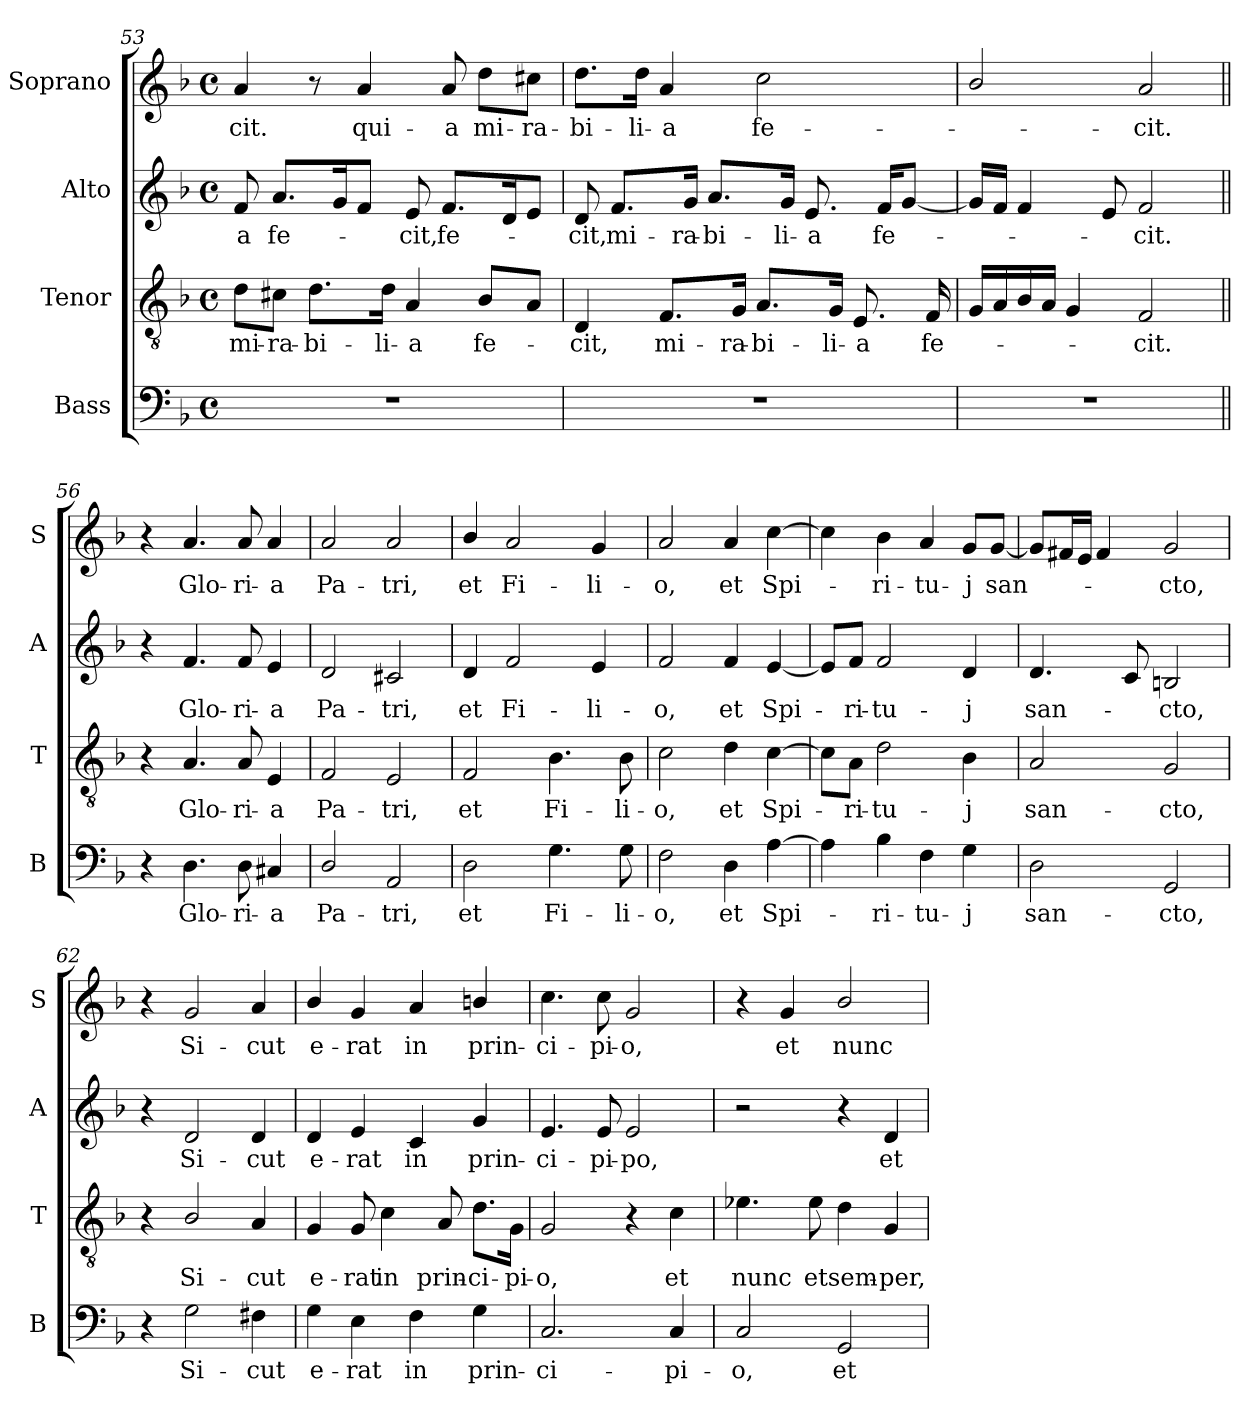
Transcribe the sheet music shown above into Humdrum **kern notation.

**kern	**text	**kern	**text	**kern	**text	**kern	**text
*part4	*part4	*part3	*part3	*part2	*part2	*part1	*part1
*staff4	*staff4	*staff3	*staff3	*staff2	*staff2	*staff1	*staff1
*I"Bass	*	*I"Tenor	*	*I"Alto	*	*I"Soprano	*
*I'B	*	*I'T	*	*I'A	*	*I'S	*
!!LO:LB:g=z
*clefF4	*	*clefGv2	*	*clefG2	*	*clefG2	*
*k[b-]	*	*k[b-]	*	*k[b-]	*	*k[b-]	*
*F:	*	*F:	*	*F:	*	*F:	*
*M4/4	*	*M4/4	*	*M4/4	*	*M4/4	*
*met(c)	*	*met(c)	*	*met(c)	*	*met(c)	*
=53	=53	=53	=53	=53	=53	=53	=53
!	!	!	!LO:LY:b	!	!LO:LY:b	!	!LO:LY:b
1r	.	8d\L	mi-	8f/	-a	4a/	-cit.
!	!	!	!LO:LY:b	!	!LO:LY:b	!	!
.	.	8c#X\J	-ra-	8.a/L	fe-	.	.
!	!	!	!LO:LY:b	!	!	!	!
.	.	8.d\L	-bi-	.	.	8r	.
.	.	.	.	16g/k	.	.	.
!	!	!	!	!	!	!	!LO:LY:b
.	.	.	.	8f/J	.	4a/	qui-
!	!	!	!LO:LY:b	!	!	!	!
.	.	16d\Jk	-li-	.	.	.	.
!	!	!	!LO:LY:b	!	!LO:LY:b	!	!
.	.	4A/	-a	8e/	-cit,	.	.
!	!	!	!	!	!LO:LY:b	!	!LO:LY:b
.	.	.	.	8.f/L	fe-	8a/	-a
!	!	!	!LO:LY:b	!	!	!	!LO:LY:b
.	.	8B-/L	fe-	.	.	8dd\L	mi-
.	.	.	.	16d/k	.	.	.
!	!	!	!	!	!	!	!LO:LY:b
.	.	8A/J	.	8e/J	.	8cc#X\J	-ra-
=54	=54	=54	=54	=54	=54	=54	=54
!	!	!	!LO:LY:b	!	!LO:LY:b	!	!LO:LY:b
1r	.	4D/	-cit,	8d/	-cit,	8.dd\L	-bi-
!	!	!	!	!	!LO:LY:b	!	!
.	.	.	.	8.f/L	mi-	.	.
!	!	!	!	!	!	!	!LO:LY:b
.	.	.	.	.	.	16dd\Jk	-li-
!	!	!	!LO:LY:b	!	!	!	!LO:LY:b
.	.	8.F/L	mi-	.	.	4a/	-a
!	!	!	!	!	!LO:LY:b	!	!
.	.	.	.	16g/Jk	-ra-	.	.
!	!	!	!	!	!LO:LY:b	!	!
.	.	.	.	8.a/L	-bi-	.	.
!	!	!	!LO:LY:b	!	!	!	!
.	.	16G/Jk	-ra-	.	.	.	.
!	!	!	!LO:LY:b	!	!	!	!LO:LY:b
.	.	8.A/L	-bi-	.	.	2cc\	fe-
!	!	!	!	!	!LO:LY:b	!	!
.	.	.	.	16g/Jk	-li-	.	.
!	!	!	!	!	!LO:LY:b	!	!
.	.	.	.	8.e/	-a	.	.
!	!	!	!LO:LY:b	!	!	!	!
.	.	16G/Jk	-li-	.	.	.	.
!	!	!	!LO:LY:b	!	!	!	!
.	.	8.E/	-a	.	.	.	.
!	!	!	!	!	!LO:LY:b	!	!
.	.	.	.	16f/KL	fe-	.	.
.	.	.	.	[8g/J	.	.	.
!	!	!	!LO:LY:b	!	!	!	!
.	.	16F/	fe-	.	.	.	.
=55	=55	=55	=55	=55	=55	=55	=55
1r	.	16G/LL	.	16g/LL]	.	2b-/	.
.	.	16A/	.	16f/JJ	.	.	.
.	.	16B-/	.	4f/	.	.	.
.	.	16A/JJ	.	.	.	.	.
.	.	4G/	.	.	.	.	.
.	.	.	.	8e/	.	.	.
!	!	!	!LO:LY:b	!	!LO:LY:b	!	!LO:LY:b
.	.	2F/	-cit.	2f/	-cit.	2a/	-cit.
!!LO:PB:g=z
=56||	=56||	=56||	=56||	=56||	=56||	=56||	=56||
4r	.	4r	.	4r	.	4r	.
!	!LO:LY:b	!	!LO:LY:b	!	!LO:LY:b	!	!LO:LY:b
4.D\	Glo-	4.A/	Glo-	4.f/	Glo-	4.a/	Glo-
!	!LO:LY:b	!	!LO:LY:b	!	!LO:LY:b	!	!LO:LY:b
8D\	-ri-	8A/	-ri-	8f/	-ri-	8a/	-ri-
!	!LO:LY:b	!	!LO:LY:b	!	!LO:LY:b	!	!LO:LY:b
4C#X/	-a	4E/	-a	4e/	-a	4a/	-a
=57	=57	=57	=57	=57	=57	=57	=57
!	!LO:LY:b	!	!LO:LY:b	!	!LO:LY:b	!	!LO:LY:b
2D/	Pa-	2F/	Pa-	2d/	Pa-	2a/	Pa-
!	!LO:LY:b	!	!LO:LY:b	!	!LO:LY:b	!	!LO:LY:b
2AA/	-tri,	2E/	-tri,	2c#X/	-tri,	2a/	-tri,
=58	=58	=58	=58	=58	=58	=58	=58
!	!LO:LY:b	!	!LO:LY:b	!	!LO:LY:b	!	!LO:LY:b
2D\	et	2F/	et	4d/	et	4b-/	et
!	!	!	!	!	!LO:LY:b	!	!LO:LY:b
.	.	.	.	2f/	Fi-	2a/	Fi-
!	!LO:LY:b	!	!LO:LY:b	!	!	!	!
4.G\	Fi-	4.B-\	Fi-	.	.	.	.
!	!	!	!	!	!LO:LY:b	!	!LO:LY:b
.	.	.	.	4e/	-li-	4g/	-li-
!	!LO:LY:b	!	!LO:LY:b	!	!	!	!
8G\	-li-	8B-\	-li-	.	.	.	.
=59	=59	=59	=59	=59	=59	=59	=59
!	!LO:LY:b	!	!LO:LY:b	!	!LO:LY:b	!	!LO:LY:b
2F\	-o,	2c\	-o,	2f/	-o,	2a/	-o,
!	!LO:LY:b	!	!LO:LY:b	!	!LO:LY:b	!	!LO:LY:b
4D\	et	4d\	et	4f/	et	4a/	et
!	!LO:LY:b	!	!LO:LY:b	!	!LO:LY:b	!	!LO:LY:b
[4A\	Spi-	[4c\	Spi-	[4e/	Spi-	[4cc\	Spi-
=60	=60	=60	=60	=60	=60	=60	=60
4A\]	.	8c\L]	.	8e/L]	.	4cc\]	.
!	!	!	!LO:LY:b	!	!LO:LY:b	!	!
.	.	8A\J	-ri-	8f/J	-ri-	.	.
!	!LO:LY:b	!	!LO:LY:b	!	!LO:LY:b	!	!LO:LY:b
4B-\	-ri-	2d\	-tu-	2f/	-tu-	4b-\	-ri-
!	!LO:LY:b	!	!	!	!	!	!LO:LY:b
4F\	-tu-	.	.	.	.	4a/	-tu-
!	!LO:LY:b	!	!LO:LY:b	!	!LO:LY:b	!	!LO:LY:b
4G\	-j	4B-\	-j	4d/	-j	8g/L	-j
!	!	!	!	!	!	!	!LO:LY:b
.	.	.	.	.	.	[8g/J	san-
=61	=61	=61	=61	=61	=61	=61	=61
!	!LO:LY:b	!	!LO:LY:b	!	!LO:LY:b	!	!
2D\	san-	2A/	san-	4.d/	san-	8g/L]	.
.	.	.	.	.	.	16f#X/L	.
.	.	.	.	.	.	16e/JJ	.
.	.	.	.	.	.	4f#/	.
.	.	.	.	8c/	.	.	.
!	!LO:LY:b	!	!LO:LY:b	!	!LO:LY:b	!	!LO:LY:b
2GG/	-cto,	2G/	-cto,	2Bn/	-cto,	2g/	-cto,
!!LO:LB:g=z
=62	=62	=62	=62	=62	=62	=62	=62
4r	.	4r	.	4r	.	4r	.
!	!LO:LY:b	!	!LO:LY:b	!	!LO:LY:b	!	!LO:LY:b
2G\	Si-	2B-/	Si-	2d/	Si-	2g/	Si-
!	!LO:LY:b	!	!LO:LY:b	!	!LO:LY:b	!	!LO:LY:b
4F#X\	-cut	4A/	-cut	4d/	-cut	4a/	-cut
=63	=63	=63	=63	=63	=63	=63	=63
!	!LO:LY:b	!	!LO:LY:b	!	!LO:LY:b	!	!LO:LY:b
4G\	e-	4G/	e-	4d/	e-	4b-/	e-
!	!LO:LY:b	!	!LO:LY:b	!	!LO:LY:b	!	!LO:LY:b
4E\	-rat	8G/	-rat	4e/	-rat	4g/	-rat
!	!	!	!LO:LY:b	!	!	!	!
.	.	4c\	in	.	.	.	.
!	!LO:LY:b	!	!	!	!LO:LY:b	!	!LO:LY:b
4F\	in	.	.	4c/	in	4a/	in
!	!	!	!LO:LY:b	!	!	!	!
.	.	8A/	prin-	.	.	.	.
!	!LO:LY:b	!	!LO:LY:b	!	!LO:LY:b	!	!LO:LY:b
4G\	prin-	8.d\L	-ci-	4g/	prin-	4bn/	prin-
!	!	!	!LO:LY:b	!	!	!	!
.	.	16G\Jk	-pi-	.	.	.	.
=64	=64	=64	=64	=64	=64	=64	=64
!	!LO:LY:b	!	!LO:LY:b	!	!LO:LY:b	!	!LO:LY:b
2.C/	-ci-	2G/	-o,	4.e/	-ci-	4.cc\	-ci-
!	!	!	!	!	!LO:LY:b	!	!LO:LY:b
.	.	.	.	8e/	-pi-	8cc\	-pi-
!	!	!	!	!	!LO:LY:b	!	!LO:LY:b
.	.	4r	.	2e/	-po,	2g/	-o,
!	!LO:LY:b	!	!LO:LY:b	!	!	!	!
4C/	-pi-	4c\	et	.	.	.	.
=65	=65	=65	=65	=65	=65	=65	=65
!	!LO:LY:b	!	!LO:LY:b	!	!	!	!
2C/	-o,	4.e-X\	nunc	2r	.	4r	.
!	!	!	!	!	!	!	!LO:LY:b
.	.	.	.	.	.	4g/	et
!	!	!	!LO:LY:b	!	!	!	!
.	.	8e-\	et	.	.	.	.
!	!LO:LY:b	!	!LO:LY:b	!	!	!	!LO:LY:b
2GG/	et	4d\	sem-	4r	.	2b-/	nunc
!	!	!	!LO:LY:b	!	!LO:LY:b	!	!
.	.	4G/	-per,	4d/	et	.	.
=	=	=	=	=	=	=	=
*-	*-	*-	*-	*-	*-	*-	*-
